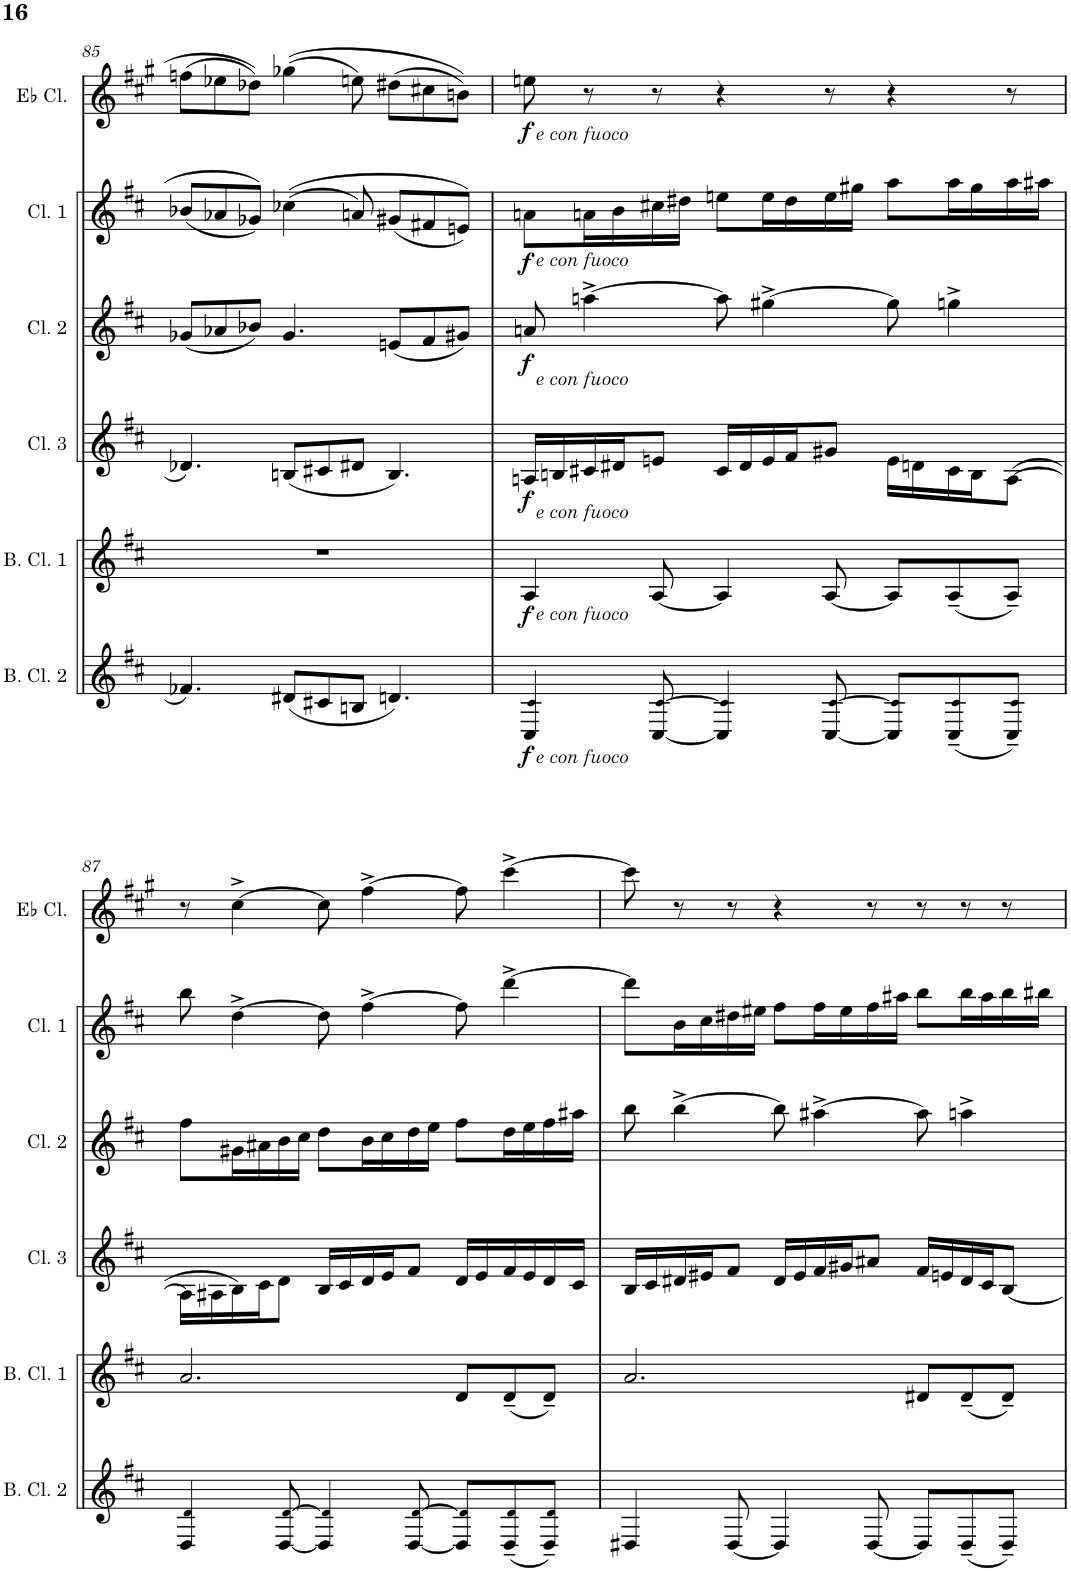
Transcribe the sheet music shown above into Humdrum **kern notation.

**kern	**dynam	**kern	**dynam	**kern	**dynam	**kern	**dynam	**kern	**dynam	**kern	**dynam
*part6	*part6	*part5	*part5	*part4	*part4	*part3	*part3	*part2	*part2	*part1	*part1
*staff6	*staff6	*staff5	*staff5	*staff4	*staff4	*staff3	*staff3	*staff2	*staff2	*staff1	*staff1
*I"Bass Clarinet 2	*	*I"Bass Clarinet 1	*	*I"Clarinet 3	*	*I"Clarinet 2	*	*I"Clarinet 1	*	*I"Clarinet in Eb	*
*I'B. Cl. 2	*	*I'B. Cl. 1	*	*I'Cl. 3	*	*I'Cl. 2	*	*I'Cl. 1	*	*	*
!!LO:PB:g=z
*clefG2	*	*clefG2	*	*clefG2	*	*clefG2	*	*clefG2	*	*clefG2	*
*Trd8c14	*	*Trd8c14	*	*Trd1c2	*	*Trd1c2	*	*Trd1c2	*	*Trd-2c-3	*
*k[f#c#]	*	*k[f#c#]	*	*k[f#c#]	*	*k[f#c#]	*	*k[f#c#]	*	*k[f#c#g#]	*
*M9/8	*	*M9/8	*	*M9/8	*	*M9/8	*	*M9/8	*	*M9/8	*
=85	=85	=85	=85	=85	=85	=85	=85	=85	=85	=85	=85
4.f-X/	.	8%9r	.	4.d-X/	.	(8g-X/L	.	(8b-X/L	.	(8ffn\L	.
.	.	.	.	.	.	8a-X/	.	8a-X/	.	8ee-X\	.
.	.	.	.	.	.	8b-X/J)	.	8g-X/J)	.	8dd-X\J)	.
(8d#X/L	.	.	.	(8Bn/L	.	4.g-/	.	((4cc-X\	.	((4gg-X\	.
8c#X/	.	.	.	8c#X/	.	.	.	.	.	.	.
8Bn/J	.	.	.	8d#X/J	.	.	.	8an/)	.	8een\)	.
4.dn/)	.	.	.	4.B/)	.	(8en/L	.	(8g#X/L	.	(8dd#X\L	.
.	.	.	.	.	.	8f#/	.	8f#X/	.	8cc#X\	.
.	.	.	.	.	.	8g#X/J)	.	8en/J))	.	8bn\J))	.
=86	=86	=86	=86	=86	=86	=86	=86	=86	=86	=86	=86
!	!	!	!	!	!	!	!	!	!	!LO:TX:b:i:t=e con fuoco	!
!	!	!	!	!	!	!	!	!LO:TX:b:i:t=e con fuoco	!	!	!
!	!	!	!	!	!	!LO:TX:b:i:t=e con fuoco	!	!	!	!	!
!	!	!	!	!LO:TX:b:i:t=e con fuoco	!	!	!	!	!	!	!
!	!	!LO:TX:b:i:t=e con fuoco	!	!	!	!	!	!	!	!	!
!LO:TX:b:i:t=e con fuoco	!	!	!	!	!	!	!	!	!	!	!
!	!LO:DY:b	!	!LO:DY:b	!	!LO:DY:b	!	!LO:DY:b	!	!LO:DY:b	!	!LO:DY:b
4C#/ 4c#!/	f	4A/	f	16An/LL	f	8an/	f	8an\L	f	8een\	f
.	.	.	.	16Bn/	.	.	.	.	.	.	.
.	.	.	.	16c#X/	.	[4aan^\	.	16an\L	.	8r	.
.	.	.	.	16d#X/J	.	.	.	16b\	.	.	.
[8C#/ [8c#!/	.	[8A/	.	8en/J	.	.	.	16cc#X\	.	8r	.
.	.	.	.	.	.	.	.	16dd#X\JJ	.	.	.
4C#/] 4c#!/]	.	4A/]	.	16c#/LL	.	8aa\]	.	8een\L	.	4r	.
.	.	.	.	16d#/	.	.	.	.	.	.	.
.	.	.	.	16e/	.	[4gg#X^\	.	16ee\L	.	.	.
.	.	.	.	16f#/J	.	.	.	16dd#\	.	.	.
[8C#/ [8c#!/	.	[8A/	.	8g#X/J	.	.	.	16ee\	.	8r	.
.	.	.	.	.	.	.	.	16gg#X\JJ	.	.	.
8C#/] 8c#!/]L	.	8A/L]	.	16e\LL	.	8gg#\]	.	8aa\L	.	4r	.
.	.	.	.	16dn\	.	.	.	.	.	.	.
(8C#/~ 8c#!/~	.	(8A~/	.	16c#\	.	4ggn^\	.	16aa\L	.	.	.
.	.	.	.	16B\J	.	.	.	16gg#\	.	.	.
8C#/~ 8c#!/~J)	.	8A~/J)	.	([8A\J	.	.	.	16aa\	.	8r	.
.	.	.	.	.	.	.	.	16aa#X\JJ	.	.	.
!!LO:LB:g=z
=87	=87	=87	=87	=87	=87	=87	=87	=87	=87	=87	=87
4D/ 4d!/	.	2.a/	.	16A\LL]	.	8ff#\L	.	8bb\	.	8r	.
.	.	.	.	16A#X\	.	.	.	.	.	.	.
.	.	.	.	16B\)	.	16g#X\L	.	[4dd^\	.	[4cc#^\	.
.	.	.	.	16c#\J	.	16a#X\	.	.	.	.	.
[8D/ [8d!/	.	.	.	8d\J	.	16b\	.	.	.	.	.
.	.	.	.	.	.	16cc#\JJ	.	.	.	.	.
4D/] 4d!/]	.	.	.	16B/LL	.	8dd\L	.	8dd\]	.	8cc#\]	.
.	.	.	.	16c#/	.	.	.	.	.	.	.
.	.	.	.	16d/	.	16b\L	.	[4ff#^\	.	[4ff#^\	.
.	.	.	.	16e/J	.	16cc#\	.	.	.	.	.
[8D/ [8d!/	.	.	.	8f#/J	.	16dd\	.	.	.	.	.
.	.	.	.	.	.	16ee\JJ	.	.	.	.	.
8D/] 8d!/]L	.	8d/L	.	16d/LL	.	8ff#\L	.	8ff#\]	.	8ff#\]	.
.	.	.	.	16e/	.	.	.	.	.	.	.
(8D/~ 8d!/~	.	(8d~/	.	16f#/	.	16dd\L	.	[4ddd^\	.	[4ccc#^\	.
.	.	.	.	16e/	.	16ee\	.	.	.	.	.
8D/~ 8d!/~J)	.	8d~/J)	.	16d/	.	16ff#\	.	.	.	.	.
.	.	.	.	16c#/JJ	.	16aa#X\JJ	.	.	.	.	.
=88	=88	=88	=88	=88	=88	=88	=88	=88	=88	=88	=88
4D#X/	.	2.a/	.	16B/LL	.	8bb\	.	8ddd\L]	.	8ccc#\]	.
.	.	.	.	16c#/	.	.	.	.	.	.	.
.	.	.	.	16d#X/	.	[4bb^\	.	16b\L	.	8r	.
.	.	.	.	16e#X/J	.	.	.	16cc#\	.	.	.
[8D#/	.	.	.	8f#/J	.	.	.	16dd#X\	.	8r	.
.	.	.	.	.	.	.	.	16ee#X\JJ	.	.	.
4D#/]	.	.	.	16d#/LL	.	8bb\]	.	8ff#\L	.	4r	.
.	.	.	.	16e#/	.	.	.	.	.	.	.
.	.	.	.	16f#/	.	[4aa#X^\	.	16ff#\L	.	.	.
.	.	.	.	16g#X/J	.	.	.	16ee#\	.	.	.
[8D#/	.	.	.	8a#X/J	.	.	.	16ff#\	.	8r	.
.	.	.	.	.	.	.	.	16aa#X\JJ	.	.	.
8D#/L]	.	8d#X/L	.	16f#/LL	.	8aa#\]	.	8bb\L	.	8r	.
.	.	.	.	16en/	.	.	.	.	.	.	.
(8D#~/	.	(8d#~/	.	16d#/	.	4aan^\	.	16bb\L	.	8r	.
.	.	.	.	16c#/J	.	.	.	16aa#\	.	.	.
8D#~/J)	.	8d#~/J)	.	[8B/J	.	.	.	16bb\	.	8r	.
.	.	.	.	.	.	.	.	16bb#X\JJ	.	.	.
=	=	=	=	=	=	=	=	=	=	=	=
*-	*-	*-	*-	*-	*-	*-	*-	*-	*-	*-	*-
